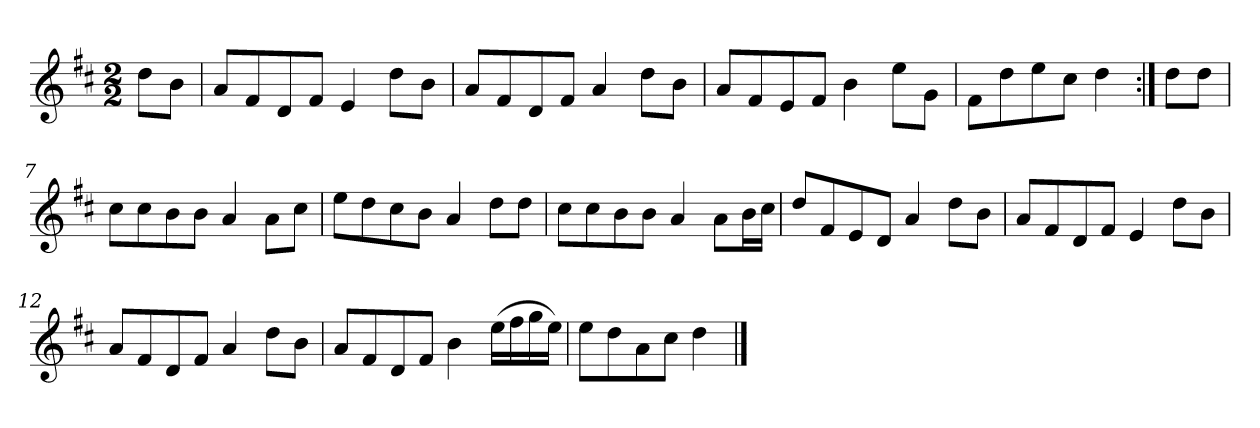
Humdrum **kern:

**kern
*part1
*staff1
*clefG2
*k[f#c#]
*D:
*M2/2
*MM180
=1
8dd\L
8b\J
=2
8a/L
8f#/
8d/
8f#/J
4e/
8dd\L
8b\J
=3
8a/L
8f#/
8d/
8f#/J
4a/
8dd\L
8b\J
=4
8a/L
8f#/
8e/
8f#/J
4b\
8ee\L
8g\J
=5
8f#\L
8dd\
8ee\
8cc#\J
4dd\
=6:|!
8dd\L
8dd\J
=7
8cc#\L
8cc#\
8b\
8b\J
4a/
8a\L
8cc#\J
!!LO:LB:g=z
=8
8ee\L
8dd\
8cc#\
8b\J
4a/
8dd\L
8dd\J
=9
8cc#\L
8cc#\
8b\
8b\J
4a/
8a\L
16b\L
16cc#\JJ
=10
8dd/L
8f#/
8e/
8d/J
4a/
8dd\L
8b\J
=11
8a/L
8f#/
8d/
8f#/J
4e/
8dd\L
8b\J
=12
8a/L
8f#/
8d/
8f#/J
4a/
8dd\L
8b\J
=13
8a/L
8f#/
8d/
8f#/J
4b\
(>16ee\LL
16ff#\
16gg\
16ee\JJ)
!!LO:LB:g=z
=14
8ee\L
8dd\
8a\
8cc#\J
4dd\
==
*-
